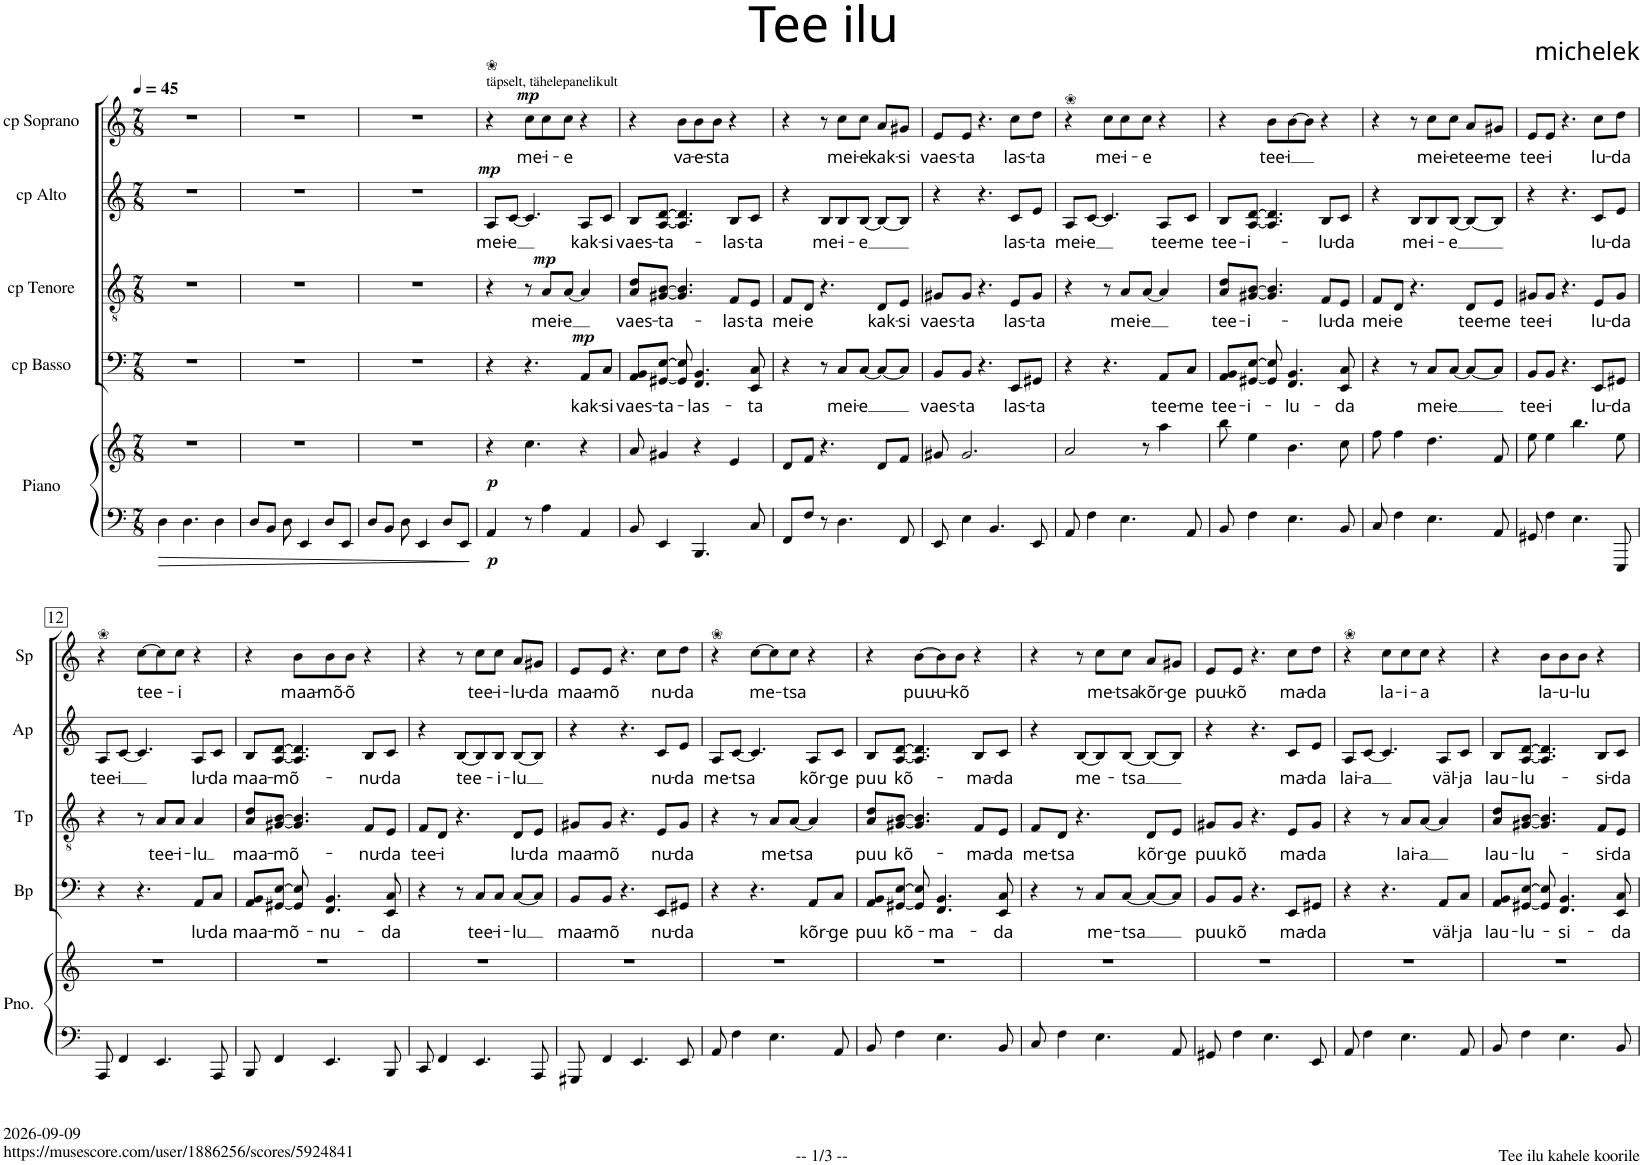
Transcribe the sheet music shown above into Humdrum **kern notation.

**kern	**kern	**dynam	**kern	**text	**dynam	**kern	**text	**dynam	**kern	**text	**dynam	**kern	**text	**dynam
*part5	*part5	*part5	*part4	*part4	*part4	*part3	*part3	*part3	*part2	*part2	*part2	*part1	*part1	*part1
*staff6	*staff5	*staff5/6	*staff4	*staff4	*staff4	*staff3	*staff3	*staff3	*staff2	*staff2	*staff2	*staff1	*staff1	*staff1
*I"Piano	*	*	*I"cp Basso	*	*	*I"cp Tenore	*	*	*I"cp Alto	*	*	*I"cp Soprano	*	*
*I'Pno.	*	*	*	*	*	*	*	*	*	*	*	*I'Sp	*	*
*clefF4	*clefG2	*	*clefF4	*	*	*clefGv2	*	*	*clefG2	*	*	*clefG2	*	*
*	*	*	*	*	*	*	*	*	*Trd1c2	*	*	*	*	*
*k[]	*k[]	*	*k[]	*	*	*k[]	*	*	*k[]	*	*	*k[]	*	*
*M7/8	*M7/8	*	*M7/8	*	*	*M7/8	*	*	*M7/8	*	*	*M7/8	*	*
*MM45	*MM45	*	*MM45	*	*	*MM45	*	*	*MM45	*	*	*MM45	*	*
=1	=1	=1	=1	=1	=1	=1	=1	=1	=1	=1	=1	=1	=1	=1
4D\	2..r	.	2..r	.	.	2..r	.	.	2..r	.	.	2..r	.	.
4.D\	.	.	.	.	.	.	.	.	.	.	.	.	.	.
4D\	.	.	.	.	.	.	.	.	.	.	.	.	.	.
=2	=2	=2	=2	=2	=2	=2	=2	=2	=2	=2	=2	=2	=2	=2
8D/L	2..r	.	2..r	.	.	2..r	.	.	2..r	.	.	2..r	.	.
8BB/J	.	.	.	.	.	.	.	.	.	.	.	.	.	.
8D\	.	.	.	.	.	.	.	.	.	.	.	.	.	.
4EE/	.	.	.	.	.	.	.	.	.	.	.	.	.	.
8D/L	.	.	.	.	.	.	.	.	.	.	.	.	.	.
8EE/J	.	.	.	.	.	.	.	.	.	.	.	.	.	.
=3	=3	=3	=3	=3	=3	=3	=3	=3	=3	=3	=3	=3	=3	=3
8D/L	2..r	.	2..r	.	.	2..r	.	.	2..r	.	.	2..r	.	.
8BB/J	.	.	.	.	.	.	.	.	.	.	.	.	.	.
8D\	.	.	.	.	.	.	.	.	.	.	.	.	.	.
4EE/	.	.	.	.	.	.	.	.	.	.	.	.	.	.
8D/L	.	.	.	.	.	.	.	.	.	.	.	.	.	.
8EE/J	.	.	.	.	.	.	.	.	.	.	.	.	.	.
=4	=4	=4	=4	=4	=4	=4	=4	=4	=4	=4	=4	=4	=4	=4
!	!	!	!	!	!	!	!	!	!	!	!	!LO:TX:a:t=❀	!	!
!	!	!	!	!	!	!	!	!	!	!	!	!LO:TX:a:t=täpselt, tähelepanelikult	!	!
!	!	!LO:DY:b=2	!	!	!	!	!	!	!	!LO:LY:b	!	!	!	!
!	!	!LO:DY:n=1:b	!	!	!	!	!	!	!	!	!LO:DY:a	!	!	!
4AA/	4r	p p	4r	.	.	4r	.	.	8A/L	mei-	mp	4r	.	.
!	!	!	!	!	!	!	!	!	!	!LO:LY:b	!	!	!	!
.	.	.	.	.	.	.	.	.	[8c/J	e	.	.	.	.
!	!	!	!	!	!	!	!	!	!	!	!	!	!LO:LY:b	!LO:DY:a
8r	4.cc\	.	4.r	.	.	8r	.	.	4.c/]	.	.	8cc\L	me-	mp
!	!	!	!	!	!	!	!LO:LY:b	!LO:DY:a	!	!	!	!	!LO:LY:b	!
4A\	.	.	.	.	.	8A/L	mei-	mp	.	.	.	8cc\	-i-	.
!	!	!	!	!	!	!	!LO:LY:b	!	!	!	!	!	!LO:LY:b	!
.	.	.	.	.	.	[8A/J	-e	.	.	.	.	8cc\J	-e	.
!	!	!	!	!LO:LY:b	!LO:DY:a	!	!	!	!	!LO:LY:b	!	!	!	!
4AA/	4r	.	8AA/L	kak-	mp	4A/]	.	.	8A/L	kak-	.	4r	.	.
!	!	!	!	!LO:LY:b	!	!	!	!	!	!LO:LY:b	!	!	!	!
.	.	.	8C/J	-si	.	.	.	.	8c/J	-si	.	.	.	.
=5	=5	=5	=5	=5	=5	=5	=5	=5	=5	=5	=5	=5	=5	=5
!	!	!	!	!LO:LY:b	!	!	!LO:LY:b	!	!	!LO:LY:b	!	!	!	!
8BB/	8a/	.	8AA/ 8BB/L	vaes-	.	8A/ 8d/L	vaes-	.	8B/L	vaes-	.	4r	.	.
!	!	!	!	!LO:LY:b	!	!	!LO:LY:b	!	!	!LO:LY:b	!	!	!	!
4EE/	4g#X/	.	[8GG#X/ [8E/J	-ta-	.	[8G#X/ [8B/J	-ta-	.	[8A/ [8d/J	ta-	.	.	.	.
!	!	!	!	!	!	!	!	!	!	!	!	!	!LO:LY:b	!
.	.	.	8GG#/] 8E/]	.	.	4.G#/] 4.B/]	.	.	4.A/] 4.d/]	.	.	8b\L	va-	.
!	!	!	!	!LO:LY:b	!	!	!	!	!	!	!	!	!LO:LY:b	!
4.BBB/	4r	.	4.FF/ 4.BB/	-las-	.	.	.	.	.	.	.	8b\	-e-	.
!	!	!	!	!	!	!	!	!	!	!	!	!	!LO:LY:b	!
.	.	.	.	.	.	.	.	.	.	.	.	8b\J	-sta	.
!	!	!	!	!	!	!	!LO:LY:b	!	!	!LO:LY:b	!	!	!	!
.	4e/	.	.	.	.	8F/L	-las-	.	8B/L	-las-	.	4r	.	.
!	!	!	!	!LO:LY:b	!	!	!LO:LY:b	!	!	!LO:LY:b	!	!	!	!
8C/	.	.	8EE/ 8C/	-ta	.	8E/J	-ta	.	8c/J	-ta	.	.	.	.
=6	=6	=6	=6	=6	=6	=6	=6	=6	=6	=6	=6	=6	=6	=6
!	!	!	!	!	!	!	!LO:LY:b	!	!	!	!	!	!	!
8FF/L	8d/L	.	4r	.	.	8F/L	mei-	.	4r	.	.	4r	.	.
!	!	!	!	!	!	!	!LO:LY:b	!	!	!	!	!	!	!
8F/J	8f/J	.	.	.	.	8D/J	-e	.	.	.	.	.	.	.
!	!	!	!	!	!	!	!	!	!	!LO:LY:b	!	!	!	!
8r	4.r	.	8r	.	.	4.r	.	.	8B/L	me-	.	8r	.	.
!	!	!	!	!LO:LY:b	!	!	!	!	!	!LO:LY:b	!	!	!LO:LY:b	!
4.D\	.	.	8C/L	mei-	.	.	.	.	8B/	-i-	.	8cc\L	mei-	.
!	!	!	!	!LO:LY:b	!	!	!	!	!	!LO:LY:b	!	!	!LO:LY:b	!
.	.	.	[8C/J	-e	.	.	.	.	[8B/J	-e	.	8cc\J	-e	.
!	!	!	!	!	!	!	!LO:LY:b	!	!	!	!	!	!LO:LY:b	!
.	8d/L	.	8C/L_	.	.	8D/L	kak-	.	8B/L_	.	.	8a/L	kak-	.
!	!	!	!	!	!	!	!LO:LY:b	!	!	!	!	!	!LO:LY:b	!
8FF/	8f/J	.	8C/J]	.	.	8E/J	-si	.	8B/J]	.	.	8g#X/J	-si	.
=7	=7	=7	=7	=7	=7	=7	=7	=7	=7	=7	=7	=7	=7	=7
!	!	!	!	!LO:LY:b	!	!	!LO:LY:b	!	!	!	!	!	!LO:LY:b	!
8EE/	8g#X/	.	8BB/L	vaes-	.	8G#X/L	vaes-	.	4r	.	.	8e/L	vaes-	.
!	!	!	!	!LO:LY:b	!	!	!LO:LY:b	!	!	!	!	!	!LO:LY:b	!
4E\	2.g#/	.	8BB/J	-ta	.	8G#/J	-ta	.	.	.	.	8e/J	-ta	.
.	.	.	4.r	.	.	4.r	.	.	4.r	.	.	4.r	.	.
4.BB/	.	.	.	.	.	.	.	.	.	.	.	.	.	.
!	!	!	!	!LO:LY:b	!	!	!LO:LY:b	!	!	!LO:LY:b	!	!	!LO:LY:b	!
.	.	.	8EE/L	las-	.	8E/L	las-	.	8c/L	las-	.	8cc\L	las-	.
!	!	!	!	!LO:LY:b	!	!	!LO:LY:b	!	!	!LO:LY:b	!	!	!LO:LY:b	!
8EE/	.	.	8GG#X/J	-ta	.	8G#/J	-ta	.	8e/J	-ta	.	8dd\J	-ta	.
=8	=8	=8	=8	=8	=8	=8	=8	=8	=8	=8	=8	=8	=8	=8
!	!	!	!	!	!	!	!	!	!	!	!	!LO:TX:a:t=❀	!	!
!	!	!	!	!	!	!	!	!	!	!LO:LY:b	!	!	!	!
8AA/	2a/	.	4r	.	.	4r	.	.	8A/L	mei-	.	4r	.	.
!	!	!	!	!	!	!	!	!	!	!LO:LY:b	!	!	!	!
4F\	.	.	.	.	.	.	.	.	[8c/J	e	.	.	.	.
!	!	!	!	!	!	!	!	!	!	!	!	!	!LO:LY:b	!
.	.	.	4.r	.	.	8r	.	.	4.c/]	.	.	8cc\L	me-	.
!	!	!	!	!	!	!	!LO:LY:b	!	!	!	!	!	!LO:LY:b	!
4.E\	.	.	.	.	.	8A/L	mei-	.	.	.	.	8cc\	-i-	.
!	!	!	!	!	!	!	!LO:LY:b	!	!	!	!	!	!LO:LY:b	!
.	8r	.	.	.	.	[8A/J	-e	.	.	.	.	8cc\J	-e	.
!	!	!	!	!LO:LY:b	!	!	!	!	!	!LO:LY:b	!	!	!	!
.	4aa\	.	8AA/L	tee-	.	4A/]	.	.	8A/L	tee-	.	4r	.	.
!	!	!	!	!LO:LY:b	!	!	!	!	!	!LO:LY:b	!	!	!	!
8AA/	.	.	8C/J	-me	.	.	.	.	8c/J	-me	.	.	.	.
=9	=9	=9	=9	=9	=9	=9	=9	=9	=9	=9	=9	=9	=9	=9
!	!	!	!	!LO:LY:b	!	!	!LO:LY:b	!	!	!LO:LY:b	!	!	!	!
8BB/	8bb\	.	8AA/ 8BB/L	tee-	.	8A/ 8d/L	tee-	.	8B/L	tee-	.	4r	.	.
!	!	!	!	!LO:LY:b	!	!	!LO:LY:b	!	!	!LO:LY:b	!	!	!	!
4F\	4ee\	.	[8GG#X/ [8E/J	-i-	.	[8G#X/ [8B/J	-i-	.	[8A/ [8d/J	i-	.	.	.	.
!	!	!	!	!	!	!	!	!	!	!	!	!	!LO:LY:b	!
.	.	.	8GG#/] 8E/]	.	.	4.G#/] 4.B/]	.	.	4.A/] 4.d/]	.	.	8b\L	tee-	.
!	!	!	!	!LO:LY:b	!	!	!	!	!	!	!	!	!LO:LY:b	!
4.E\	4.b\	.	4.FF/ 4.BB/	lu-	.	.	.	.	.	.	.	[8b\	-i	.
.	.	.	.	.	.	.	.	.	.	.	.	8b\J]	.	.
!	!	!	!	!	!	!	!LO:LY:b	!	!	!LO:LY:b	!	!	!	!
.	.	.	.	.	.	8F/L	-lu-	.	8B/L	-lu-	.	4r	.	.
!	!	!	!	!LO:LY:b	!	!	!LO:LY:b	!	!	!LO:LY:b	!	!	!	!
8BB/	8cc\	.	8EE/ 8C/	-da	.	8E/J	-da	.	8c/J	-da	.	.	.	.
=10	=10	=10	=10	=10	=10	=10	=10	=10	=10	=10	=10	=10	=10	=10
!	!	!	!	!	!	!	!LO:LY:b	!	!	!	!	!	!	!
8C/	8ff\	.	4r	.	.	8F/L	mei-	.	4r	.	.	4r	.	.
!	!	!	!	!	!	!	!LO:LY:b	!	!	!	!	!	!	!
4F\	4ff\	.	.	.	.	8D/J	-e	.	.	.	.	.	.	.
!	!	!	!	!	!	!	!	!	!	!LO:LY:b	!	!	!	!
.	.	.	8r	.	.	4.r	.	.	8B/L	me-	.	8r	.	.
!	!	!	!	!LO:LY:b	!	!	!	!	!	!LO:LY:b	!	!	!LO:LY:b	!
4.E\	4.dd\	.	8C/L	mei-	.	.	.	.	8B/	-i-	.	8cc\L	mei-	.
!	!	!	!	!LO:LY:b	!	!	!	!	!	!LO:LY:b	!	!	!LO:LY:b	!
.	.	.	[8C/J	-e	.	.	.	.	[8B/J	-e	.	8cc\J	-e	.
!	!	!	!	!	!	!	!LO:LY:b	!	!	!	!	!	!LO:LY:b	!
.	.	.	8C/L_	.	.	8D/L	tee-	.	8B/L_	.	.	8a/L	tee-	.
!	!	!	!	!	!	!	!LO:LY:b	!	!	!	!	!	!LO:LY:b	!
8AA/	8f/	.	8C/J]	.	.	8E/J	-me	.	8B/J]	.	.	8g#X/J	-me	.
=11	=11	=11	=11	=11	=11	=11	=11	=11	=11	=11	=11	=11	=11	=11
!	!	!	!	!LO:LY:b	!	!	!LO:LY:b	!	!	!	!	!	!LO:LY:b	!
8GG#X/	8ee\	.	8BB/L	tee-	.	8G#X/L	tee-	.	4r	.	.	8e/L	tee-	.
!	!	!	!	!LO:LY:b	!	!	!LO:LY:b	!	!	!	!	!	!LO:LY:b	!
4F\	4ee\	.	8BB/J	-i	.	8G#/J	-i	.	.	.	.	8e/J	-i	.
.	.	.	4.r	.	.	4.r	.	.	4.r	.	.	4.r	.	.
4.E\	4.bb\	.	.	.	.	.	.	.	.	.	.	.	.	.
!	!	!	!	!LO:LY:b	!	!	!LO:LY:b	!	!	!LO:LY:b	!	!	!LO:LY:b	!
.	.	.	8EE/L	lu-	.	8E/L	lu-	.	8c/L	lu-	.	8cc\L	lu-	.
!	!	!	!	!LO:LY:b	!	!	!LO:LY:b	!	!	!LO:LY:b	!	!	!LO:LY:b	!
8EEE/	8ee\	.	8GG#X/J	-da	.	8G#/J	-da	.	8e/J	-da	.	8dd\J	-da	.
!!LO:LB:g=z
=12	=12	=12	=12	=12	=12	=12	=12	=12	=12	=12	=12	=12	=12	=12
!	!	!	!	!	!	!	!	!	!	!	!	!LO:TX:a:t=❀	!	!
!	!	!	!	!	!	!	!	!	!	!LO:LY:b	!	!	!	!
8AAA/	2..r	.	4r	.	.	4r	.	.	8A/L	tee-	.	4r	.	.
!	!	!	!	!	!	!	!	!	!	!LO:LY:b	!	!	!	!
4FF/	.	.	.	.	.	.	.	.	[8c/J	-i	.	.	.	.
!	!	!	!	!	!	!	!	!	!	!	!	!	!LO:LY:b	!
.	.	.	4.r	.	.	8r	.	.	4.c/]	.	.	[8cc\L	tee-	.
!	!	!	!	!	!	!	!LO:LY:b	!	!	!	!	!	!	!
4.EE/	.	.	.	.	.	8A/L	tee-	.	.	.	.	8cc\]	.	.
!	!	!	!	!	!	!	!LO:LY:b	!	!	!	!	!	!LO:LY:b	!
.	.	.	.	.	.	8A/J	-i-	.	.	.	.	8cc\J	-i	.
!	!	!	!	!LO:LY:b	!	!	!LO:LY:b	!	!	!LO:LY:b	!	!	!	!
.	.	.	8AA/L	lu-	.	4A/	-lu	.	8A/L	lu-	.	4r	.	.
!	!	!	!	!LO:LY:b	!	!	!	!	!	!LO:LY:b	!	!	!	!
8AAA/	.	.	8C/J	-da	.	.	.	.	8c/J	-da	.	.	.	.
=13	=13	=13	=13	=13	=13	=13	=13	=13	=13	=13	=13	=13	=13	=13
!	!	!	!	!LO:LY:b	!	!	!LO:LY:b	!	!	!LO:LY:b	!	!	!	!
8BBB/	2..r	.	8AA/ 8BB/L	maa-	.	8A/ 8d/L	maa-	.	8B/L	maa-	.	4r	.	.
!	!	!	!	!LO:LY:b	!	!	!LO:LY:b	!	!	!LO:LY:b	!	!	!	!
4FF/	.	.	[8GG#X/ [8E/J	-mõ-	.	[8G#X/ [8B/J	-mõ-	.	[8A/ [8d/J	mõ-	.	.	.	.
!	!	!	!	!	!	!	!	!	!	!	!	!	!LO:LY:b	!
.	.	.	8GG#/] 8E/]	.	.	4.G#/] 4.B/]	.	.	4.A/] 4.d/]	.	.	8b\L	maa-	.
!	!	!	!	!LO:LY:b	!	!	!	!	!	!	!	!	!LO:LY:b	!
4.EE/	.	.	4.FF/ 4.BB/	nu-	.	.	.	.	.	.	.	8b\	-mõ-	.
!	!	!	!	!	!	!	!	!	!	!	!	!	!LO:LY:b	!
.	.	.	.	.	.	.	.	.	.	.	.	8b\J	-õ	.
!	!	!	!	!	!	!	!LO:LY:b	!	!	!LO:LY:b	!	!	!	!
.	.	.	.	.	.	8F/L	-nu-	.	8B/L	-nu-	.	4r	.	.
!	!	!	!	!LO:LY:b	!	!	!LO:LY:b	!	!	!LO:LY:b	!	!	!	!
8BBB/	.	.	8EE/ 8C/	-da	.	8E/J	-da	.	8c/J	-da	.	.	.	.
=14	=14	=14	=14	=14	=14	=14	=14	=14	=14	=14	=14	=14	=14	=14
!	!	!	!	!	!	!	!LO:LY:b	!	!	!	!	!	!	!
8CC/	2..r	.	4r	.	.	8F/L	tee-	.	4r	.	.	4r	.	.
!	!	!	!	!	!	!	!LO:LY:b	!	!	!	!	!	!	!
4FF/	.	.	.	.	.	8D/J	-i	.	.	.	.	.	.	.
!	!	!	!	!	!	!	!	!	!	!LO:LY:b	!	!	!	!
.	.	.	8r	.	.	4.r	.	.	[8B/L	tee-	.	8r	.	.
!	!	!	!	!LO:LY:b	!	!	!	!	!	!	!	!	!LO:LY:b	!
4.EE/	.	.	8C/L	tee-	.	.	.	.	8B/]	.	.	8cc\L	tee-	.
!	!	!	!	!LO:LY:b	!	!	!	!	!	!LO:LY:b	!	!	!LO:LY:b	!
.	.	.	8C/J	-i-	.	.	.	.	8B/J	-i-	.	8cc\J	-i-	.
!	!	!	!	!LO:LY:b	!	!	!LO:LY:b	!	!	!LO:LY:b	!	!	!LO:LY:b	!
.	.	.	[8C/L	-lu	.	8D/L	lu-	.	[8B/L	-lu	.	8a/L	-lu-	.
!	!	!	!	!	!	!	!LO:LY:b	!	!	!	!	!	!LO:LY:b	!
8AAA/	.	.	8C/J]	.	.	8E/J	-da	.	8B/J]	.	.	8g#X/J	-da	.
=15	=15	=15	=15	=15	=15	=15	=15	=15	=15	=15	=15	=15	=15	=15
!	!	!	!	!LO:LY:b	!	!	!LO:LY:b	!	!	!	!	!	!LO:LY:b	!
8GGG#X/	2..r	.	8BB/L	maa-	.	8G#X/L	maa-	.	4r	.	.	8e/L	maa-	.
!	!	!	!	!LO:LY:b	!	!	!LO:LY:b	!	!	!	!	!	!LO:LY:b	!
4FF/	.	.	8BB/J	-mõ	.	8G#/J	-mõ	.	.	.	.	8e/J	-mõ	.
.	.	.	4.r	.	.	4.r	.	.	4.r	.	.	4.r	.	.
4.EE/	.	.	.	.	.	.	.	.	.	.	.	.	.	.
!	!	!	!	!LO:LY:b	!	!	!LO:LY:b	!	!	!LO:LY:b	!	!	!LO:LY:b	!
.	.	.	8EE/L	nu-	.	8E/L	nu-	.	8c/L	nu-	.	8cc\L	nu-	.
!	!	!	!	!LO:LY:b	!	!	!LO:LY:b	!	!	!LO:LY:b	!	!	!LO:LY:b	!
8EE/	.	.	8GG#X/J	-da	.	8G#/J	-da	.	8e/J	-da	.	8dd\J	-da	.
=16	=16	=16	=16	=16	=16	=16	=16	=16	=16	=16	=16	=16	=16	=16
!	!	!	!	!	!	!	!	!	!	!	!	!LO:TX:a:t=❀	!	!
!	!	!	!	!	!	!	!	!	!	!LO:LY:b	!	!	!	!
8AA/	2..r	.	4r	.	.	4r	.	.	8A/L	me-	.	4r	.	.
!	!	!	!	!	!	!	!	!	!	!LO:LY:b	!	!	!	!
4F\	.	.	.	.	.	.	.	.	[8c/J	tsa	.	.	.	.
!	!	!	!	!	!	!	!	!	!	!	!	!	!LO:LY:b	!
.	.	.	4.r	.	.	8r	.	.	4.c/]	.	.	[8cc\L	me-	.
!	!	!	!	!	!	!	!LO:LY:b	!	!	!	!	!	!	!
4.E\	.	.	.	.	.	8A/L	me-	.	.	.	.	8cc\]	.	.
!	!	!	!	!	!	!	!LO:LY:b	!	!	!	!	!	!LO:LY:b	!
.	.	.	.	.	.	[8A/J	-tsa	.	.	.	.	8cc\J	-tsa	.
!	!	!	!	!LO:LY:b	!	!	!	!	!	!LO:LY:b	!	!	!	!
.	.	.	8AA/L	kõr-	.	4A/]	.	.	8A/L	kõr-	.	4r	.	.
!	!	!	!	!LO:LY:b	!	!	!	!	!	!LO:LY:b	!	!	!	!
8AA/	.	.	8C/J	-ge	.	.	.	.	8c/J	-ge	.	.	.	.
=17	=17	=17	=17	=17	=17	=17	=17	=17	=17	=17	=17	=17	=17	=17
!	!	!	!	!LO:LY:b	!	!	!LO:LY:b	!	!	!LO:LY:b	!	!	!	!
8BB/	2..r	.	8AA/ 8BB/L	puu	.	8A/ 8d/L	puu	.	8B/L	puu	.	4r	.	.
!	!	!	!	!LO:LY:b	!	!	!LO:LY:b	!	!	!LO:LY:b	!	!	!	!
4F\	.	.	[8GG#X/ [8E/J	kõ-	.	[8G#X/ [8B/J	kõ-	.	[8A/ [8d/J	kõ-	.	.	.	.
!	!	!	!	!	!	!	!	!	!	!	!	!	!LO:LY:b	!
.	.	.	8GG#/] 8E/]	.	.	4.G#/] 4.B/]	.	.	4.A/] 4.d/]	.	.	[8b\L	puu-	.
!	!	!	!	!LO:LY:b	!	!	!	!	!	!	!	!	!LO:LY:b	!
4.E\	.	.	4.FF/ 4.BB/	ma-	.	.	.	.	.	.	.	8b\]	-u-	.
!	!	!	!	!	!	!	!	!	!	!	!	!	!LO:LY:b	!
.	.	.	.	.	.	.	.	.	.	.	.	8b\J	-kõ	.
!	!	!	!	!	!	!	!LO:LY:b	!	!	!LO:LY:b	!	!	!	!
.	.	.	.	.	.	8F/L	-ma-	.	8B/L	-ma-	.	4r	.	.
!	!	!	!	!LO:LY:b	!	!	!LO:LY:b	!	!	!LO:LY:b	!	!	!	!
8BB/	.	.	8EE/ 8C/	-da	.	8E/J	-da	.	8c/J	-da	.	.	.	.
=18	=18	=18	=18	=18	=18	=18	=18	=18	=18	=18	=18	=18	=18	=18
!	!	!	!	!	!	!	!LO:LY:b	!	!	!	!	!	!	!
8C/	2..r	.	4r	.	.	8F/L	me-	.	4r	.	.	4r	.	.
!	!	!	!	!	!	!	!LO:LY:b	!	!	!	!	!	!	!
4F\	.	.	.	.	.	8D/J	-tsa	.	.	.	.	.	.	.
!	!	!	!	!	!	!	!	!	!	!LO:LY:b	!	!	!	!
.	.	.	8r	.	.	4.r	.	.	[8B/L	me-	.	8r	.	.
!	!	!	!	!LO:LY:b	!	!	!	!	!	!	!	!	!LO:LY:b	!
4.E\	.	.	8C/L	me-	.	.	.	.	8B/]	.	.	8cc\L	-me-	.
!	!	!	!	!LO:LY:b	!	!	!	!	!	!LO:LY:b	!	!	!LO:LY:b	!
.	.	.	[8C/J	-tsa	.	.	.	.	[8B/J	-tsa	.	8cc\J	-tsa	.
!	!	!	!	!	!	!	!LO:LY:b	!	!	!	!	!	!LO:LY:b	!
.	.	.	8C/L_	.	.	8D/L	kõr-	.	8B/L_	.	.	8a/L	kõr-	.
!	!	!	!	!	!	!	!LO:LY:b	!	!	!	!	!	!LO:LY:b	!
8AA/	.	.	8C/J]	.	.	8E/J	-ge	.	8B/J]	.	.	8g#X/J	-ge	.
=19	=19	=19	=19	=19	=19	=19	=19	=19	=19	=19	=19	=19	=19	=19
!	!	!	!	!LO:LY:b	!	!	!LO:LY:b	!	!	!	!	!	!LO:LY:b	!
8GG#X/	2..r	.	8BB/L	puu	.	8G#X/L	puu	.	4r	.	.	8e/L	puu-	.
!	!	!	!	!LO:LY:b	!	!	!LO:LY:b	!	!	!	!	!	!LO:LY:b	!
4F\	.	.	8BB/J	kõ	.	8G#/J	kõ	.	.	.	.	8e/J	-kõ	.
.	.	.	4.r	.	.	4.r	.	.	4.r	.	.	4.r	.	.
4.E\	.	.	.	.	.	.	.	.	.	.	.	.	.	.
!	!	!	!	!LO:LY:b	!	!	!LO:LY:b	!	!	!LO:LY:b	!	!	!LO:LY:b	!
.	.	.	8EE/L	ma-	.	8E/L	ma-	.	8c/L	ma-	.	8cc\L	ma-	.
!	!	!	!	!LO:LY:b	!	!	!LO:LY:b	!	!	!LO:LY:b	!	!	!LO:LY:b	!
8EE/	.	.	8GG#X/J	-da	.	8G#/J	-da	.	8e/J	-da	.	8dd\J	-da	.
=20	=20	=20	=20	=20	=20	=20	=20	=20	=20	=20	=20	=20	=20	=20
!	!	!	!	!	!	!	!	!	!	!	!	!LO:TX:a:t=❀	!	!
!	!	!	!	!	!	!	!	!	!	!LO:LY:b	!	!	!	!
8AA/	2..r	.	4r	.	.	4r	.	.	8A/L	lai-	.	4r	.	.
!	!	!	!	!	!	!	!	!	!	!LO:LY:b	!	!	!	!
4F\	.	.	.	.	.	.	.	.	[8c/J	a	.	.	.	.
!	!	!	!	!	!	!	!	!	!	!	!	!	!LO:LY:b	!
.	.	.	4.r	.	.	8r	.	.	4.c/]	.	.	8cc\L	la-	.
!	!	!	!	!	!	!	!LO:LY:b	!	!	!	!	!	!LO:LY:b	!
4.E\	.	.	.	.	.	8A/L	lai-	.	.	.	.	8cc\	-i-	.
!	!	!	!	!	!	!	!LO:LY:b	!	!	!	!	!	!LO:LY:b	!
.	.	.	.	.	.	[8A/J	-a	.	.	.	.	8cc\J	-a	.
!	!	!	!	!LO:LY:b	!	!	!	!	!	!LO:LY:b	!	!	!	!
.	.	.	8AA/L	väl-	.	4A/]	.	.	8A/L	väl-	.	4r	.	.
!	!	!	!	!LO:LY:b	!	!	!	!	!	!LO:LY:b	!	!	!	!
8AA/	.	.	8C/J	-ja	.	.	.	.	8c/J	-ja	.	.	.	.
=21	=21	=21	=21	=21	=21	=21	=21	=21	=21	=21	=21	=21	=21	=21
!	!	!	!	!LO:LY:b	!	!	!LO:LY:b	!	!	!LO:LY:b	!	!	!	!
8BB/	2..r	.	8AA/ 8BB/L	lau-	.	8A/ 8d/L	lau-	.	8B/L	lau-	.	4r	.	.
!	!	!	!	!LO:LY:b	!	!	!LO:LY:b	!	!	!LO:LY:b	!	!	!	!
4F\	.	.	[8GG#X/ [8E/J	-lu-	.	[8G#X/ [8B/J	-lu-	.	[8A/ [8d/J	lu-	.	.	.	.
!	!	!	!	!	!	!	!	!	!	!	!	!	!LO:LY:b	!
.	.	.	8GG#/] 8E/]	.	.	4.G#/] 4.B/]	.	.	4.A/] 4.d/]	.	.	8b\L	la-	.
!	!	!	!	!LO:LY:b	!	!	!	!	!	!	!	!	!LO:LY:b	!
4.E\	.	.	4.FF/ 4.BB/	si-	.	.	.	.	.	.	.	8b\	-u-	.
!	!	!	!	!	!	!	!	!	!	!	!	!	!LO:LY:b	!
.	.	.	.	.	.	.	.	.	.	.	.	8b\J	-lu	.
!	!	!	!	!	!	!	!LO:LY:b	!	!	!LO:LY:b	!	!	!	!
.	.	.	.	.	.	8F/L	-si-	.	8B/L	-si-	.	4r	.	.
!	!	!	!	!LO:LY:b	!	!	!LO:LY:b	!	!	!LO:LY:b	!	!	!	!
8BB/	.	.	8EE/ 8C/	-da	.	8E/J	-da	.	8c/J	-da	.	.	.	.
=	=	=	=	=	=	=	=	=	=	=	=	=	=	=
*-	*-	*-	*-	*-	*-	*-	*-	*-	*-	*-	*-	*-	*-	*-
